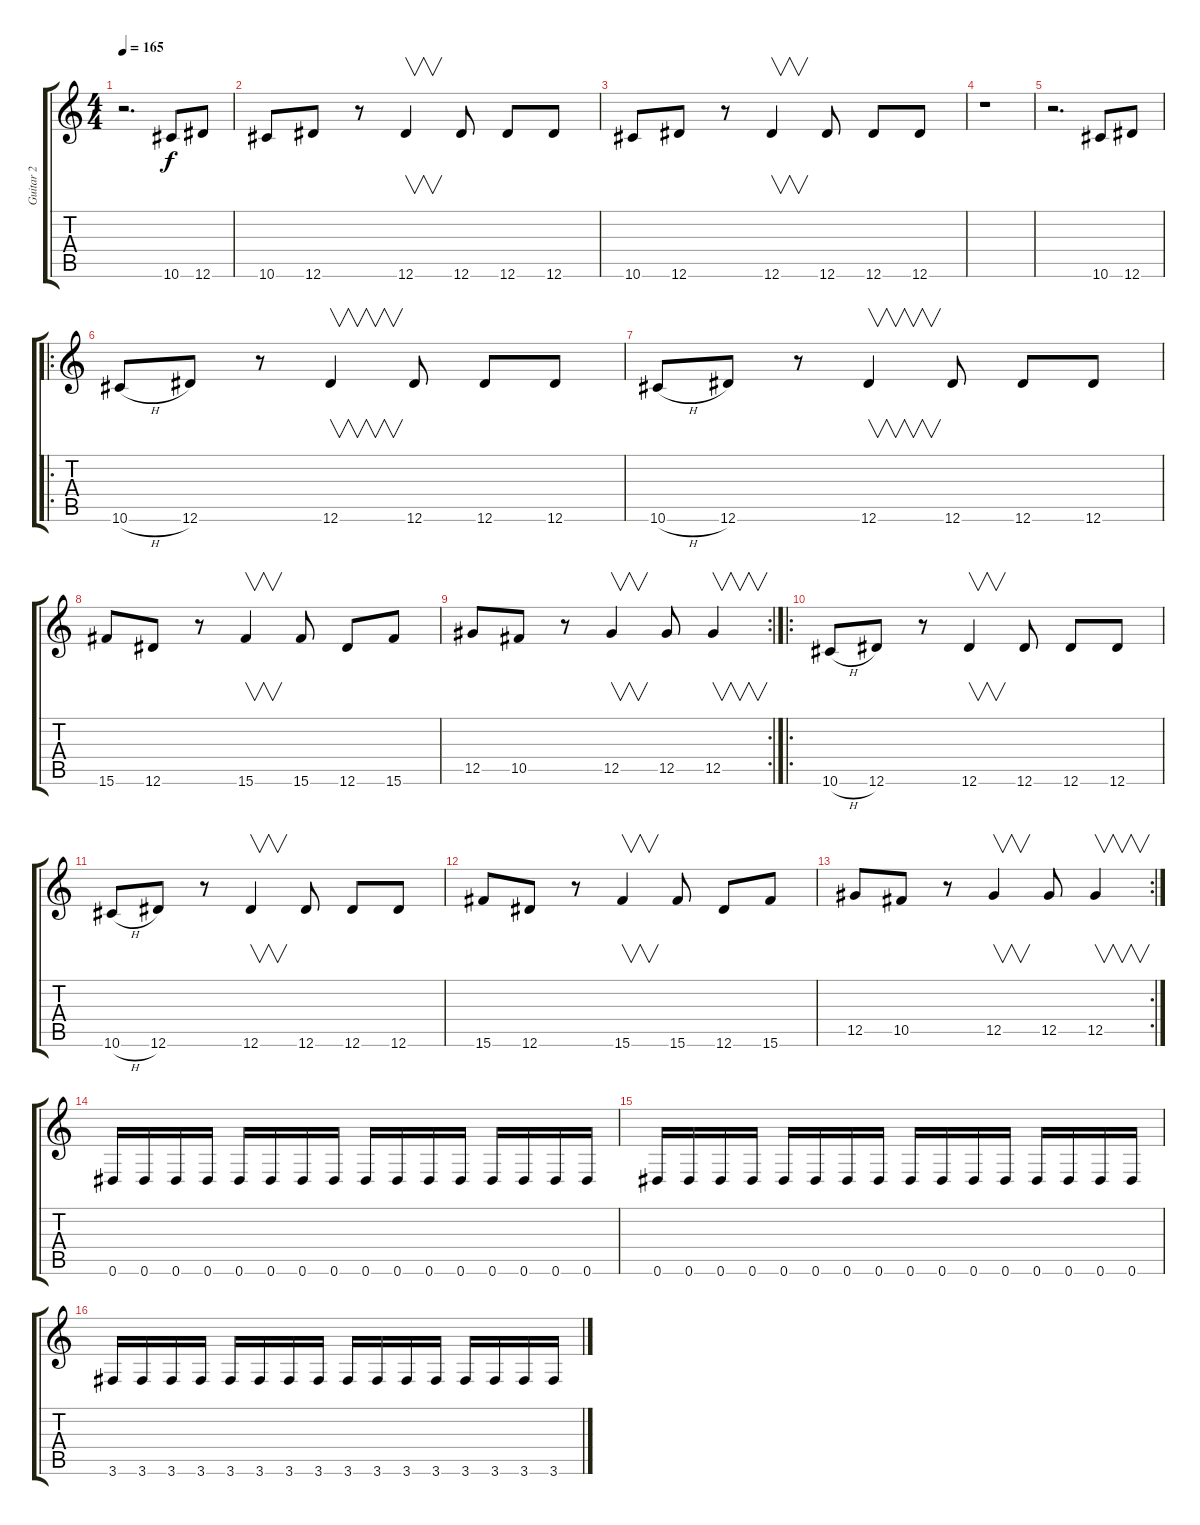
\track ("Guitar 2" "Guitar 2") {instrument overdrivenguitar}
\staff {score tabs}
\tuning (Eb4 Bb3 Gb3 Db3 Ab2 Eb2) {hide}
\ts (4 4)
\tempo 165
\clef g2
\ks c
r.2{d dy f} 10.6.8 12.6.8 |
10.6.8 12.6.8 r.8 12.6.4{v} 12.6.8 12.6.8 12.6.8 |
10.6.8 12.6.8 r.8 12.6.4{v} 12.6.8 12.6.8 12.6.8 |
r.1 |
r.2{d} 10.6.8 12.6.8 |
\ro
10.6{h}.8 12.6.8 r.8 12.6.4{v} 12.6.8 12.6.8 12.6.8 |
10.6{h}.8 12.6.8 r.8 12.6.4{v} 12.6.8 12.6.8 12.6.8 |
15.6.8 12.6.8 r.8 15.6.4{v} 15.6.8 12.6.8 15.6.8 |
\rc 2
12.5.8 10.5.8 r.8 12.5.4{v} 12.5.8 12.5.4{v} |
\ro
10.6{h}.8 12.6.8 r.8 12.6.4{v} 12.6.8 12.6.8 12.6.8 |
10.6{h}.8 12.6.8 r.8 12.6.4{v} 12.6.8 12.6.8 12.6.8 |
15.6.8 12.6.8 r.8 15.6.4{v} 15.6.8 12.6.8 15.6.8 |
\rc 2
12.5.8 10.5.8 r.8 12.5.4{v} 12.5.8 12.5.4{v} |
0.6.16 0.6.16 0.6.16 0.6.16 0.6.16 0.6.16 0.6.16 0.6.16 0.6.16 0.6.16 0.6.16 0.6.16 0.6.16 0.6.16 0.6.16 0.6.16 |
0.6.16 0.6.16 0.6.16 0.6.16 0.6.16 0.6.16 0.6.16 0.6.16 0.6.16 0.6.16 0.6.16 0.6.16 0.6.16 0.6.16 0.6.16 0.6.16 |
3.6.16{volume 9} 3.6.16 3.6.16 3.6.16 3.6.16 3.6.16 3.6.16 3.6.16 3.6.16 3.6.16 3.6.16 3.6.16 3.6.16 3.6.16 3.6.16 3.6.16
